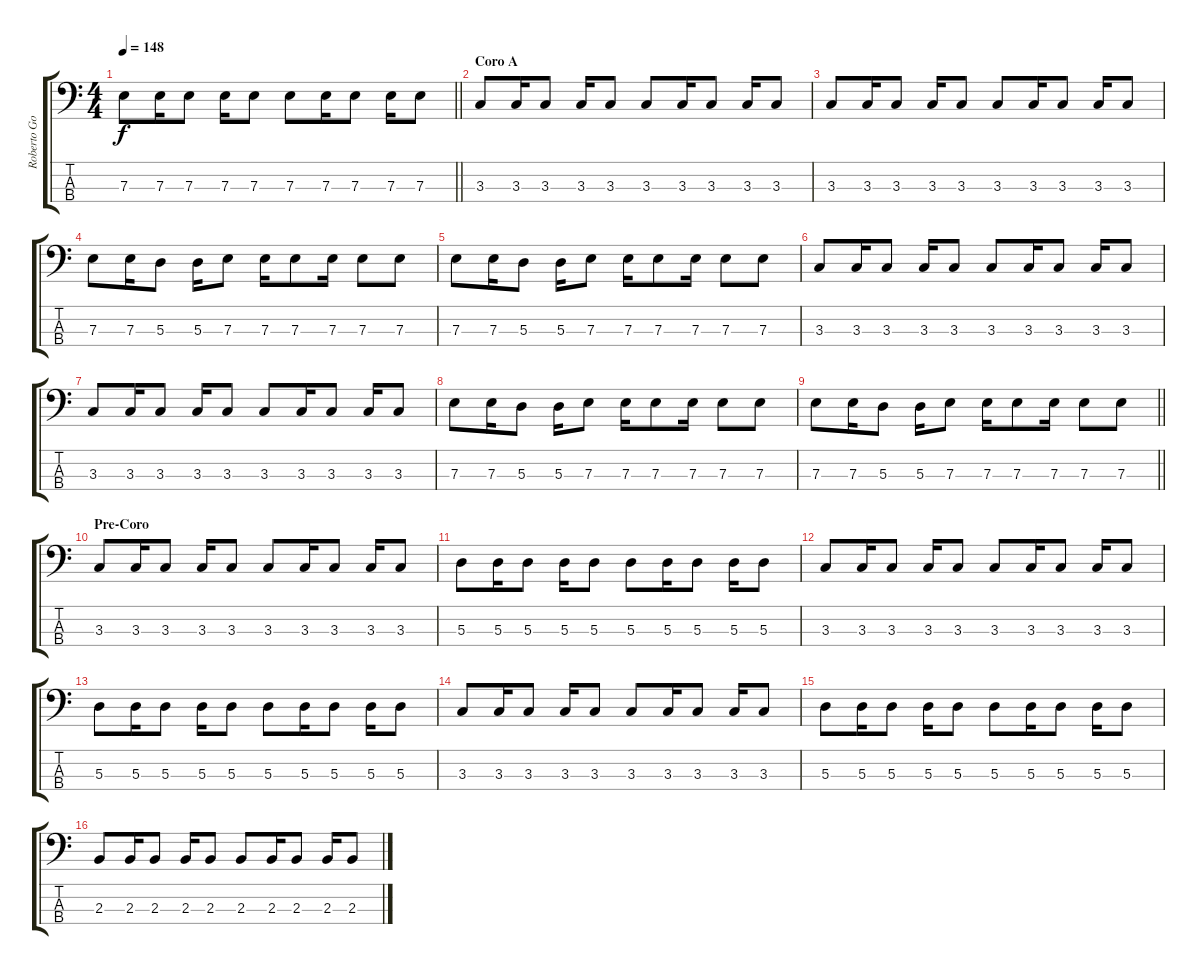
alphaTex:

\track ("Roberto Gonzalo" "Roberto Go") {instrument electricbassfinger}
\staff {score tabs}
\tuning (G2 D2 A1 E1) {hide}
\ts (4 4)
\tempo 148
\clef f4
\barLineRight lightlight
\ks c
7.3.8{dy f} 7.3.16 7.3.8 7.3.16 7.3.8 7.3.8 7.3.16 7.3.8 7.3.16 7.3.8 |
\section ("" "Coro A")
3.3.8 3.3.16 3.3.8 3.3.16 3.3.8 3.3.8 3.3.16 3.3.8 3.3.16 3.3.8 |
3.3.8 3.3.16 3.3.8 3.3.16 3.3.8 3.3.8 3.3.16 3.3.8 3.3.16 3.3.8 |
7.3.8 7.3.16 5.3.8 5.3.16 7.3.8 7.3.16 7.3.8 7.3.16 7.3.8 7.3.8 |
7.3.8 7.3.16 5.3.8 5.3.16 7.3.8 7.3.16 7.3.8 7.3.16 7.3.8 7.3.8 |
3.3.8 3.3.16 3.3.8 3.3.16 3.3.8 3.3.8 3.3.16 3.3.8 3.3.16 3.3.8 |
3.3.8 3.3.16 3.3.8 3.3.16 3.3.8 3.3.8 3.3.16 3.3.8 3.3.16 3.3.8 |
7.3.8 7.3.16 5.3.8 5.3.16 7.3.8 7.3.16 7.3.8 7.3.16 7.3.8 7.3.8 |
\barLineRight lightlight
7.3.8 7.3.16 5.3.8 5.3.16 7.3.8 7.3.16 7.3.8 7.3.16 7.3.8 7.3.8 |
\section ("" "Pre-Coro")
3.3.8 3.3.16 3.3.8 3.3.16 3.3.8 3.3.8 3.3.16 3.3.8 3.3.16 3.3.8 |
5.3.8 5.3.16 5.3.8 5.3.16 5.3.8 5.3.8 5.3.16 5.3.8 5.3.16 5.3.8 |
3.3.8 3.3.16 3.3.8 3.3.16 3.3.8 3.3.8 3.3.16 3.3.8 3.3.16 3.3.8 |
5.3.8 5.3.16 5.3.8 5.3.16 5.3.8 5.3.8 5.3.16 5.3.8 5.3.16 5.3.8 |
3.3.8 3.3.16 3.3.8 3.3.16 3.3.8 3.3.8 3.3.16 3.3.8 3.3.16 3.3.8 |
5.3.8 5.3.16 5.3.8 5.3.16 5.3.8 5.3.8 5.3.16 5.3.8 5.3.16 5.3.8 |
2.3.8 2.3.16 2.3.8 2.3.16 2.3.8 2.3.8 2.3.16 2.3.8 2.3.16 2.3.8
